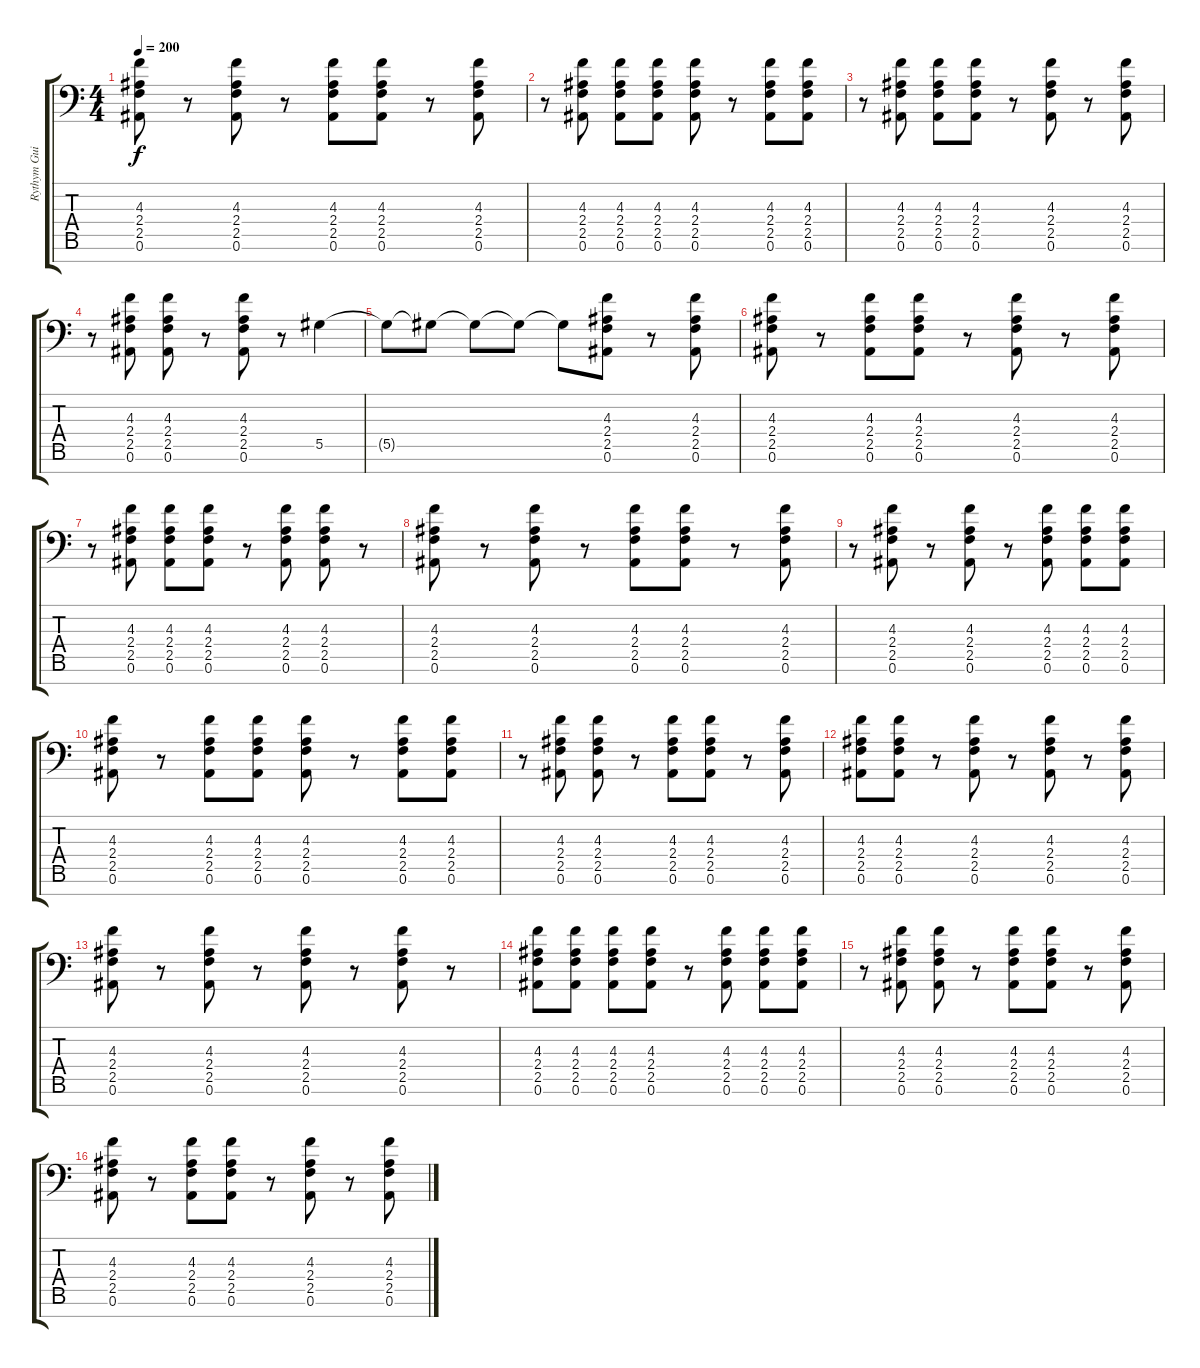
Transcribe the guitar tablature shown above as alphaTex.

\track ("Rythym Guitar 2 (Tuned To F)" "Rythym Gui") {instrument distortionguitar}
\staff {score tabs}
\tuning (Bb3 Gb3 Db3 Ab2 Eb2 Bb1 F1) {hide}
\ts (4 4)
\tempo 200
\clef f4
\ks c
(4.3 2.4 2.5 0.6).8{dy f} r.8 (4.3 2.4 2.5 0.6).8 r.8 (4.3 2.4 2.5 0.6).8 (4.3 2.4 2.5 0.6).8 r.8 (4.3 2.4 2.5 0.6).8 |
r.8 (4.3 2.4 2.5 0.6).8 (4.3 2.4 2.5 0.6).8 (4.3 2.4 2.5 0.6).8 (4.3 2.4 2.5 0.6).8 r.8 (4.3 2.4 2.5 0.6).8 (4.3 2.4 2.5 0.6).8 |
r.8 (4.3 2.4 2.5 0.6).8 (4.3 2.4 2.5 0.6).8 (4.3 2.4 2.5 0.6).8 r.8 (4.3 2.4 2.5 0.6).8 r.8 (4.3 2.4 2.5 0.6).8 |
r.8 (4.3 2.4 2.5 0.6).8 (4.3 2.4 2.5 0.6).8 r.8 (4.3 2.4 2.5 0.6).8 r.8 5.5.4 |
5.5{t}.8 5.5{t}.8 5.5{t}.8 5.5{t}.8 5.5{t}.8 (4.3 2.4 2.5 0.6).8 r.8 (4.3 2.4 2.5 0.6).8 |
(4.3 2.4 2.5 0.6).8 r.8 (4.3 2.4 2.5 0.6).8 (4.3 2.4 2.5 0.6).8 r.8 (4.3 2.4 2.5 0.6).8 r.8 (4.3 2.4 2.5 0.6).8 |
r.8 (4.3 2.4 2.5 0.6).8 (4.3 2.4 2.5 0.6).8 (4.3 2.4 2.5 0.6).8 r.8 (4.3 2.4 2.5 0.6).8 (4.3 2.4 2.5 0.6).8 r.8 |
(4.3 2.4 2.5 0.6).8 r.8 (4.3 2.4 2.5 0.6).8 r.8 (4.3 2.4 2.5 0.6).8 (4.3 2.4 2.5 0.6).8 r.8 (4.3 2.4 2.5 0.6).8 |
r.8 (4.3 2.4 2.5 0.6).8 r.8 (4.3 2.4 2.5 0.6).8 r.8 (4.3 2.4 2.5 0.6).8 (4.3 2.4 2.5 0.6).8 (4.3 2.4 2.5 0.6).8 |
(4.3 2.4 2.5 0.6).8 r.8 (4.3 2.4 2.5 0.6).8 (4.3 2.4 2.5 0.6).8 (4.3 2.4 2.5 0.6).8 r.8 (4.3 2.4 2.5 0.6).8 (4.3 2.4 2.5 0.6).8 |
r.8 (4.3 2.4 2.5 0.6).8 (4.3 2.4 2.5 0.6).8 r.8 (4.3 2.4 2.5 0.6).8 (4.3 2.4 2.5 0.6).8 r.8 (4.3 2.4 2.5 0.6).8 |
(4.3 2.4 2.5 0.6).8 (4.3 2.4 2.5 0.6).8 r.8 (4.3 2.4 2.5 0.6).8 r.8 (4.3 2.4 2.5 0.6).8 r.8 (4.3 2.4 2.5 0.6).8 |
(4.3 2.4 2.5 0.6).8 r.8 (4.3 2.4 2.5 0.6).8 r.8 (4.3 2.4 2.5 0.6).8 r.8 (4.3 2.4 2.5 0.6).8 r.8 |
(4.3 2.4 2.5 0.6).8 (4.3 2.4 2.5 0.6).8 (4.3 2.4 2.5 0.6).8 (4.3 2.4 2.5 0.6).8 r.8 (4.3 2.4 2.5 0.6).8 (4.3 2.4 2.5 0.6).8 (4.3 2.4 2.5 0.6).8 |
r.8 (4.3 2.4 2.5 0.6).8 (4.3 2.4 2.5 0.6).8 r.8 (4.3 2.4 2.5 0.6).8 (4.3 2.4 2.5 0.6).8 r.8 (4.3 2.4 2.5 0.6).8 |
(4.3 2.4 2.5 0.6).8 r.8 (4.3 2.4 2.5 0.6).8 (4.3 2.4 2.5 0.6).8 r.8 (4.3 2.4 2.5 0.6).8 r.8 (4.3 2.4 2.5 0.6).8
